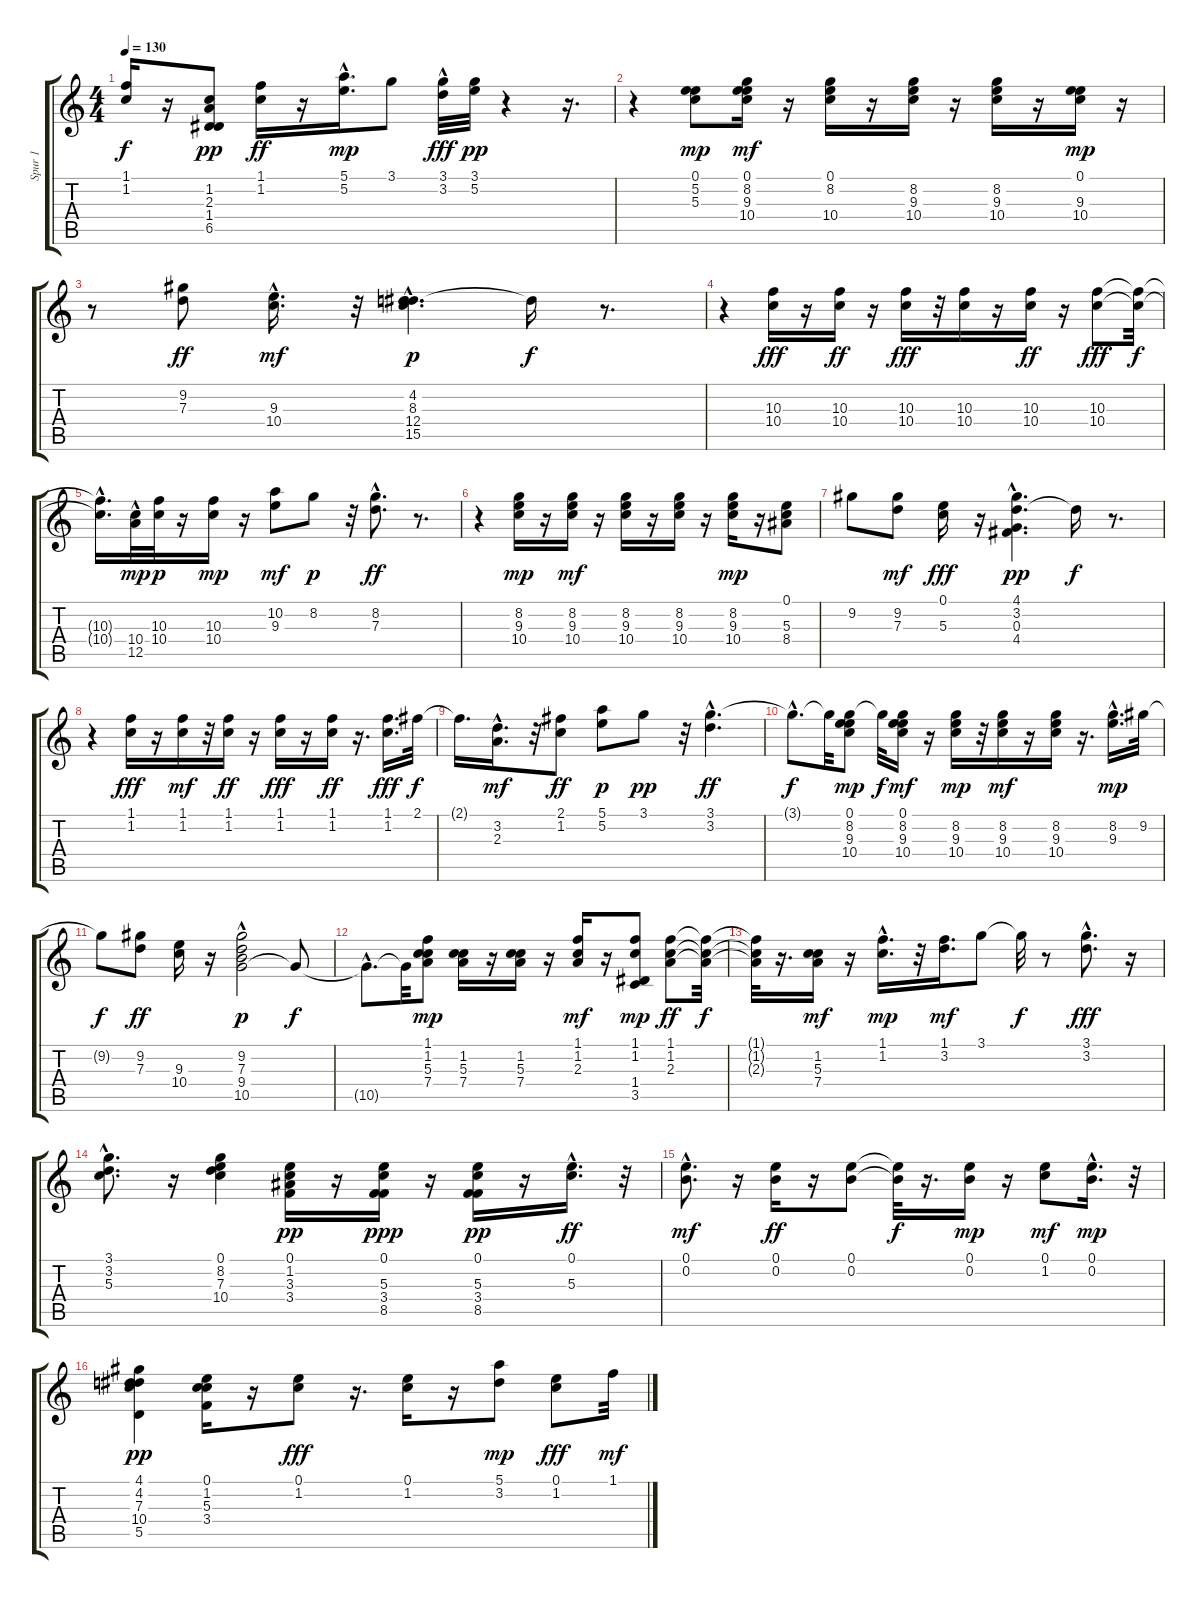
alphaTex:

\track ("Spur 1" "Spur 1") {instrument acousticguitarsteel}
\staff {score tabs}
\tuning (E4 B3 G3 D3 A2 E2) {hide}
\ts (4 4)
\tempo 130
\clef g2
\ks c
(1.1{t} 1.2{t}).16{dy f} r.16 (1.2 2.3 1.4 6.5).8{dy pp} (1.1 1.2).16{dy ff} r.16 (5.1 5.2{hac}).16{d dy mp} 3.1.8 (3.1 3.2{hac}).32{dy fff} (3.1 5.2).32{dy pp} r.4 r.16{d} |
r.4 (0.1 5.2 5.3).8{dy mp} (0.1 8.2 9.3 10.4).16{dy mf} r.16 (0.1 8.2 10.4).16 r.16 (8.2 9.3 10.4).16 r.16 (8.2 9.3 10.4).16 r.16 (0.1 9.3 10.4).16{dy mp} r.16 |
r.8 (9.2 7.3).8{dy ff} (9.3{hac} 10.4{hac}).16{d dy mf} r.32 (4.2 8.3 12.4{hac} 15.5).4{d dy p} 12.4{t}.16{dy f} r.8{d} |
r.4 (10.3 10.4).16{dy fff} r.16 (10.3 10.4).16{dy ff} r.16 (10.3 10.4).16{dy fff} r.32 (10.3 10.4).16 r.16 (10.3 10.4).16{dy ff} r.16 (10.3 10.4).8{dy fff} (10.3{t} 10.4{t}).32{dy f} |
(10.3{hac t} 10.4{hac t}).16{d} (10.4 12.5{hac}).32{dy mp} (10.3 10.4).32{dy p} r.16 (10.3 10.4).16{dy mp} r.16 (10.2 9.3).8{dy mf} 8.2.8{dy p} r.32 (8.2{hac} 7.3{hac}).8{d dy ff} r.8{d} |
r.4 (8.2 9.3 10.4).16{dy mp} r.16 (8.2 9.3 10.4).16{dy mf} r.16 (8.2 9.3 10.4).16 r.16 (8.2 9.3 10.4).16 r.16 (8.2 9.3 10.4).16{dy mp} r.16 (0.1 5.3 8.4).8 |
9.2.8 (9.2 7.3).8{dy mf} (0.1 5.3).16{dy fff} r.16 (4.1 3.2{hac} 0.3 4.4).4{d dy pp} 3.2{t}.16{dy f} r.8{d} |
r.4 (1.1 1.2).16{dy fff} r.16 (1.1 1.2).16{dy mf} r.32 (1.1 1.2).16{dy ff} r.16 (1.1 1.2).16{dy fff} r.16 (1.1 1.2).16{dy ff} r.16{d} (1.1 1.2).16{d dy fff} 2.1.32{dy f} |
2.1{t}.16{d} (3.2{hac} 2.3{hac}).16{d dy mf} r.32 (2.1 1.2).8{dy ff} (5.1 5.2).8{dy p} 3.1.8{dy pp} r.32 (3.1{hac} 3.2).4{d dy ff} |
3.1{hac t}.8{d dy f} 3.1{t}.32 (0.1 8.2 9.3 10.4).8{dy mp} 8.2{t}.32{dy f} (0.1 8.2 9.3 10.4).16{dy mf} r.16 (8.2 9.3 10.4).16{dy mp} r.32 (8.2 9.3 10.4).16{dy mf} r.16 (8.2 9.3 10.4).16 r.16{d} (8.2 9.3{hac}).16{d dy mp} 9.2.32 |
9.2{t}.8{dy f} (9.2 7.3).8{dy ff} (9.3 10.4).16 r.16 (9.2 7.3 9.4{hac} 10.5).2{dy p} 10.5{t}.8{dy f} |
10.5{hac t}.8{d} 10.5{t}.32 (1.1 1.2 5.3 7.4).8{dy mp} (1.2 5.3 7.4).16 r.16 (1.2 5.3 7.4).16 r.16 (1.1 1.2 2.3).16{dy mf} r.16 (1.1 1.2 1.4 3.5).8{dy mp} (1.1 1.2 2.3).8{dy ff} (1.1{t} 1.2{t} 2.3{t}).32{dy f} |
(1.1{t} 1.2{t} 2.3{t}).32 r.16{d} (1.2 5.3 7.4).16{dy mf} r.16 (1.1{hac} 1.2{hac}).16{d dy mp} r.32 (1.1 3.2).16{d dy mf} 3.1.8 3.1{t}.32{dy f} r.8 (3.1{hac} 3.2{hac}).8{d dy fff} r.16 |
(3.1 3.2 5.3{hac}).8{d} r.16 (0.1 8.2 7.3 10.4).4 (0.1 1.2 3.3 3.4).16{dy pp} r.16 (0.1 5.3 3.4 8.5).16{dy ppp} r.16 (0.1 5.3 3.4 8.5).16{dy pp} r.16 (0.1{hac} 5.3{hac}).16{d dy ff} r.32 |
(0.1{hac} 0.2{hac}).8{d dy mf} r.16 (0.1 0.2).16{dy ff} r.16 (0.1 0.2).8 (0.1{t} 0.2{t}).32{dy f} r.16{d} (0.1 0.2).16{dy mp} r.16 (0.1 1.2).8{dy mf} (0.1{hac} 0.2{hac}).16{d dy mp} r.32 |
(4.1 4.2 7.3 10.4 5.5).4{dy pp} (0.1 1.2 5.3 3.4).16 r.16 (0.1 1.2).8{dy fff} r.16{d} (0.1 1.2).16 r.16 (5.1 3.2).8{dy mp} (0.1 1.2).8{dy fff} 1.1.32{dy mf}
